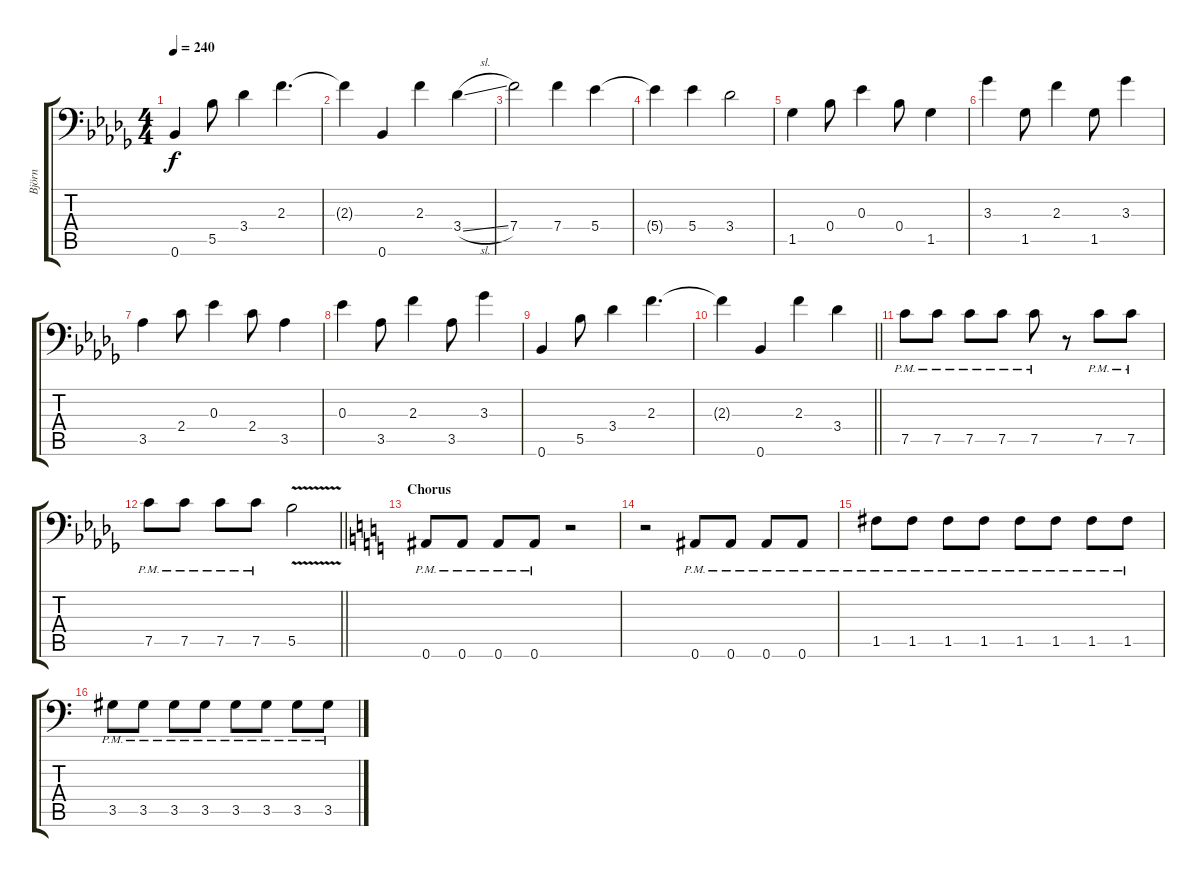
\track ("Björn" "Björn") {instrument distortionguitar}
\staff {score tabs}
\tuning (C4 G3 Eb3 Bb2 F2 Bb1) {hide}
\ts (4 4)
\tempo 240
\clef f4
\ks bbminor
0.6.4{dy f} 5.5.8 3.4.4 2.3.4{d} |
2.3{t}.4 0.6.4 2.3.4 3.4{sl}.4 |
7.4.2 7.4.4 5.4.4 |
5.4{t}.4 5.4.4 3.4.2 |
1.5.4 0.4.8 0.3.4 0.4.8 1.5.4 |
3.3.4 1.5.8 2.3.4 1.5.8 3.3.4 |
3.5.4 2.4.8 0.3.4 2.4.8 3.5.4 |
0.3.4 3.5.8 2.3.4 3.5.8 3.3.4 |
0.6.4 5.5.8 3.4.4 2.3.4{d} |
\barLineRight lightlight
2.3{t}.4 0.6.4 2.3.4 3.4.4 |
7.5{pm}.8 7.5{pm}.8 7.5{pm}.8 7.5{pm}.8 7.5{pm}.8 r.8 7.5{pm}.8 7.5{pm}.8 |
\barLineRight lightlight
7.5{pm}.8 7.5{pm}.8 7.5{pm}.8 7.5{pm}.8 5.5{v}.2 |
\section ("" "Chorus")
\ks c
0.6{pm}.8 0.6{pm}.8 0.6{pm}.8 0.6{pm}.8 r.2 |
r.2 0.6{pm}.8 0.6{pm}.8 0.6{pm}.8 0.6{pm}.8 |
1.5{pm}.8 1.5{pm}.8 1.5{pm}.8 1.5{pm}.8 1.5{pm}.8 1.5{pm}.8 1.5{pm}.8 1.5{pm}.8 |
3.5{pm}.8 3.5{pm}.8 3.5{pm}.8 3.5{pm}.8 3.5{pm}.8 3.5{pm}.8 3.5{pm}.8 3.5{pm}.8
